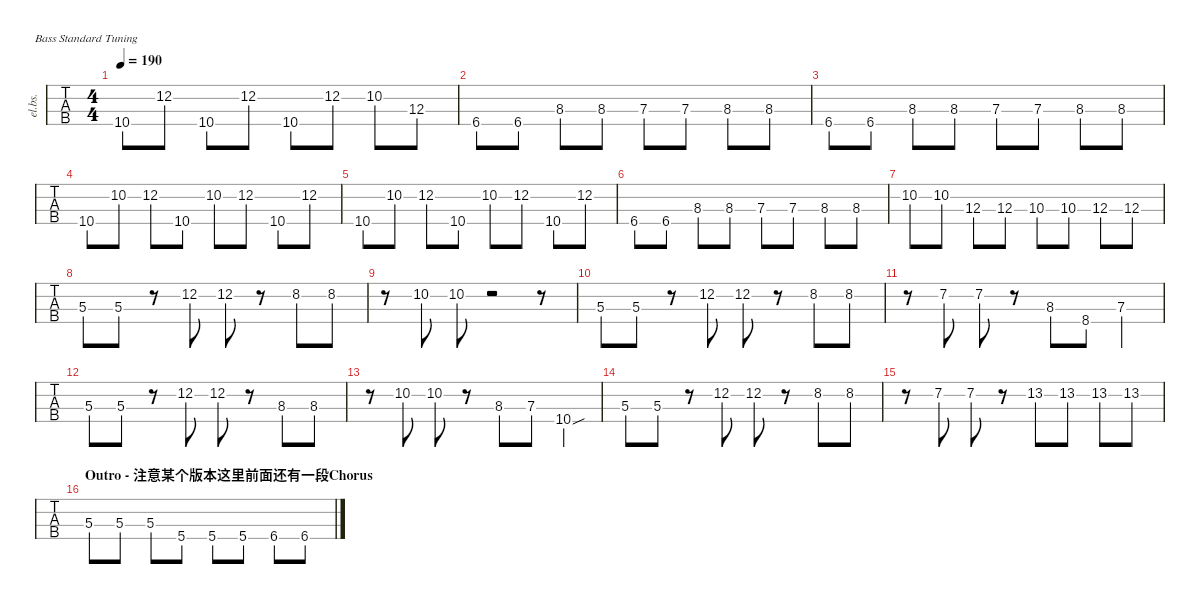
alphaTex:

\defaultSystemsLayout 4
\hideDynamics
\bracketExtendMode nobrackets
\track ("山田リョウ" "el.bs.") {instrument electricbassfinger}
\staff {tabs}
\tuning (G2 D2 A1 E1)
\ts (4 4)
\tempo 190
\clef f4
\ks c
10.4.8{dy mf} 12.2.8 10.4.8 12.2.8 10.4.8 12.2.8 10.2.8 12.3.8 |
6.4{acc #}.8 6.4{acc #}.8 8.3.8 8.3.8 7.3.8 7.3.8 8.3.8 8.3.8 |
6.4{acc #}.8 6.4{acc #}.8 8.3.8 8.3.8 7.3.8 7.3.8 8.3.8 8.3.8 |
10.4.8 10.2.8 12.2.8 10.4.8 10.2.8 12.2.8 10.4.8 12.2.8 |
10.4.8 10.2.8 12.2.8 10.4.8 10.2.8 12.2.8 10.4.8 12.2.8 |
6.4{acc #}.8 6.4{acc #}.8 8.3.8 8.3.8 7.3.8 7.3.8 8.3.8 8.3.8 |
10.2.8 10.2.8 12.3.8 12.3.8 10.3.8 10.3.8 12.3.8 12.3.8 |
5.3.8 5.3.8 r.8 12.2.8 12.2.8 r.8 8.2{acc #}.8 8.2{acc #}.8 |
r.8 10.2.8 10.2.8 r.2 r.8 |
5.3.8 5.3.8 r.8 12.2.8 12.2.8 r.8 8.2{acc #}.8 8.2{acc #}.8 |
r.8 7.2.8 7.2.8 r.8 8.3.8 8.4.8 7.3.4 |
5.3.8 5.3.8 r.8 12.2.8 12.2.8 r.8 8.3.8 8.3.8 |
r.8 10.2.8 10.2.8 r.8 8.3.8 7.3.8 10.4{sou}.4 |
5.3.8 5.3.8 r.8 12.2.8 12.2.8 r.8 8.2{acc #}.8 8.2{acc #}.8 |
r.8 7.2.8 7.2.8 r.8 13.2{acc #}.8 13.2{acc #}.8 13.2{acc #}.8 13.2{acc #}.8 |
\section ("" "Outro - 注意某个版本这里前面还有一段Chorus")
5.3.8 5.3.8 5.3.8 5.4.8 5.4.8 5.4.8 6.4{acc #}.8 6.4{acc #}.8
